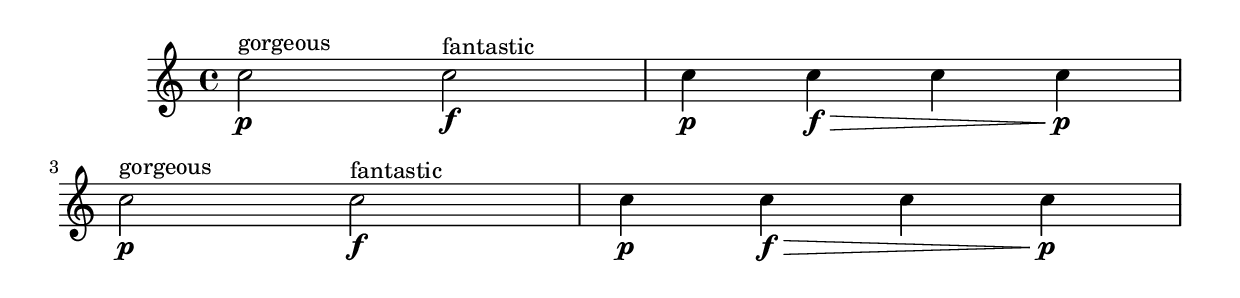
%% Do not edit this file; it is automatically
%% generated from LSR http://lsr.dsi.unimi.it
%% This file is in the public domain.
\version "2.13.16"

\header {
  lsrtags = "tweaks-and-overrides, spacing"

%% Translation of GIT committish: 00ef2ac3dd16e21c9ffdffaa4d6d043a3f1a76e6
  texidoces = "
Mediante el establecimiento de la propiedad @code{'Y-extent} a un valor
adecuado, todos los objetos @code{DynamicLineSpanner} (reguladores e
indicaciones dinámicas textuales) se pueden alinear con un punto de
referencia común, independientemente de sus dimensiones.  De esta
manera, todos los elementos estarán alineados verticalmente,
produciendo así un resultado más satisfactorio.

Se usa una idea similar para alinear las inscripciones de texto a lo
largo de su línea de base.

"
  doctitlees = "Indicaciones dinámicas y textuales alineadas verticalmente"


%% Translation of GIT committish: d96023d8792c8af202c7cb8508010c0d3648899d
texidocde = "
Indem man die @code{'Y-extent}-Eigenschaft auf einen passenden Wert setzt,
können alle @code{DynamicLineSpanner}-Objekte (Crescendo-Klammern und
Dynamik-Texte)  (hairpins and dynamic texts) unabhängig von ihrer
wirklichen Ausdehnung an einem gemeinsamen Referenzpunkt ausgerichtet werden.
Auf diese Weise ist jedes Element vertikal ausgerichtet und der Notensatz
sieht ansprechender aus.

Die gleiche Idee wird benutzt, um Textbeschriftungen an ihrer
Grundlinie auszurichten.

"
  doctitlede = "Vertikale Ausrichtung von Dynamik und Textbeschriftung beeinflussen"

%% Translation of GIT committish: ae814f45737bd1bdaf65b413a4c37f70b84313b7
  texidocfr = "
Vous pourrez, en jouant sur la propriété @code{'Y-extent}, aligner les
différents objets @code{DynamicLineSpanner} (souflets ou textuels)
quelle que soit leur étendue, par rapport à un même point de référence.
Tous les éléments seront alors centrés sur une même ligne, ce qui sera
visuellement plus agréable.

C'est le même principe qui sert à aligner les indications textuelles sur
une ligne de référence.

"
  doctitlefr = "Alignement vertical des nuances indications textuelles"


  texidoc = "
By setting the @code{'Y-extent} property to a suitable value, all
@code{DynamicLineSpanner} objects (hairpins and dynamic texts) can be
aligned to a common reference point, regardless of their actual extent.
This way, every element will be vertically aligned, thus producing a
more pleasing output.

The same idea is used to align the text scripts along their baseline.

"
  doctitle = "Vertically aligned dynamics and textscripts"
} % begin verbatim

music = \relative c'' {
  c2\p^\markup { gorgeous } c\f^\markup { fantastic }
  c4\p c\f\> c c\!\p
}

{
  \music \break
  \override DynamicLineSpanner #'staff-padding = #2.0
  \override DynamicLineSpanner #'Y-extent = #'(-1.5 . 1.5)
  \override TextScript #'Y-extent = #'(-1.5 . 1.5)
  \music
}

